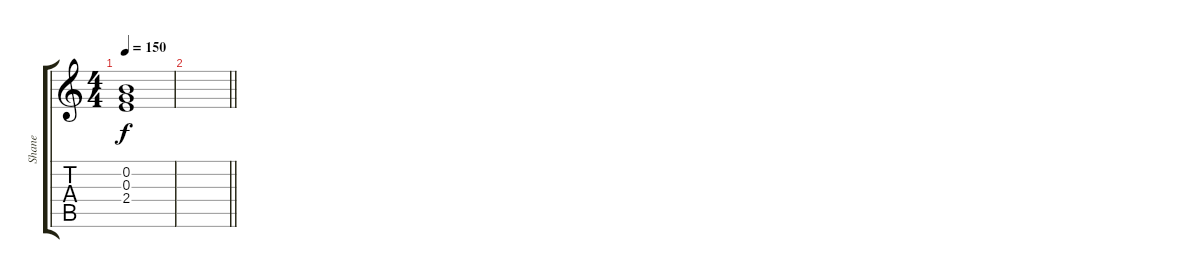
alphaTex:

\track ("Shane" "Shane") {instrument acousticguitarnylon}
\staff {score tabs}
\tuning (E4 B3 G3 D3 A2 E2) {hide}
\ts (4 4)
\tempo 150
\clef g2
\ks c
(0.2{t} 0.3{t} 2.4{t}).1{dy f} |
\barLineRight lightlight
